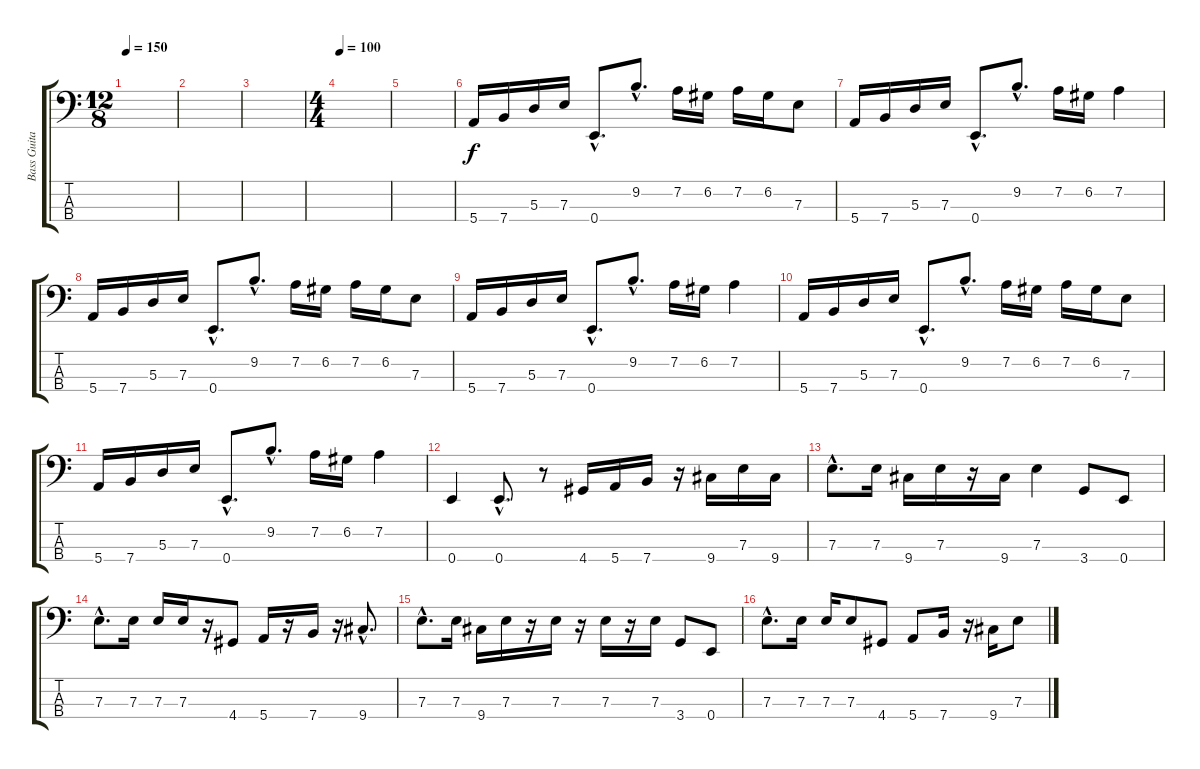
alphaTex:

\track ("Bass Guitar" "Bass Guita") {instrument electricbassfinger}
\staff {score tabs}
\tuning (G2 D2 A1 E1) {hide}
\ts (12 8)
\tempo 150
\clef f4
\ks c
|
|
|
\ts (4 4)
\tempo 100
|
|
5.4.16{volume 13} 7.4.16 5.3.16 7.3.16 0.4{hac}.8{d} 9.2{hac}.8{d} 7.2.16 6.2.16 7.2.16 6.2.16 7.3.8 |
5.4.16 7.4.16 5.3.16 7.3.16 0.4{hac}.8{d} 9.2{hac}.8{d} 7.2.16 6.2.16 7.2.4 |
5.4.16 7.4.16 5.3.16 7.3.16 0.4{hac}.8{d} 9.2{hac}.8{d} 7.2.16 6.2.16 7.2.16 6.2.16 7.3.8 |
5.4.16 7.4.16 5.3.16 7.3.16 0.4{hac}.8{d} 9.2{hac}.8{d} 7.2.16 6.2.16 7.2.4 |
5.4.16 7.4.16 5.3.16 7.3.16 0.4{hac}.8{d} 9.2{hac}.8{d} 7.2.16 6.2.16 7.2.16 6.2.16 7.3.8 |
5.4.16 7.4.16 5.3.16 7.3.16 0.4{hac}.8{d} 9.2{hac}.8{d} 7.2.16 6.2.16 7.2.4 |
0.4.4 0.4{hac}.8{d} r.8 4.4.16 5.4.16 7.4.16 r.16 9.4.16 7.3.16 9.4.16 |
7.3{hac}.8{d} 7.3.16 9.4.16 7.3.16 r.16 9.4.16 7.3.4 3.4.8 0.4.8 |
7.3{hac}.8{d} 7.3.16 7.3.16 7.3.16 r.16 4.4.8 5.4.16 r.16 7.4.16 r.16 9.4{hac}.8{d} |
7.3{hac}.8{d} 7.3.16 9.4.16 7.3.16 r.16 7.3.16 r.16 7.3.16 r.16 7.3.16 3.4.8 0.4.8 |
7.3{hac}.8{d} 7.3.16 7.3.16 7.3.8 4.4.8 5.4.8 7.4.16 r.16 9.4.16 7.3.8
